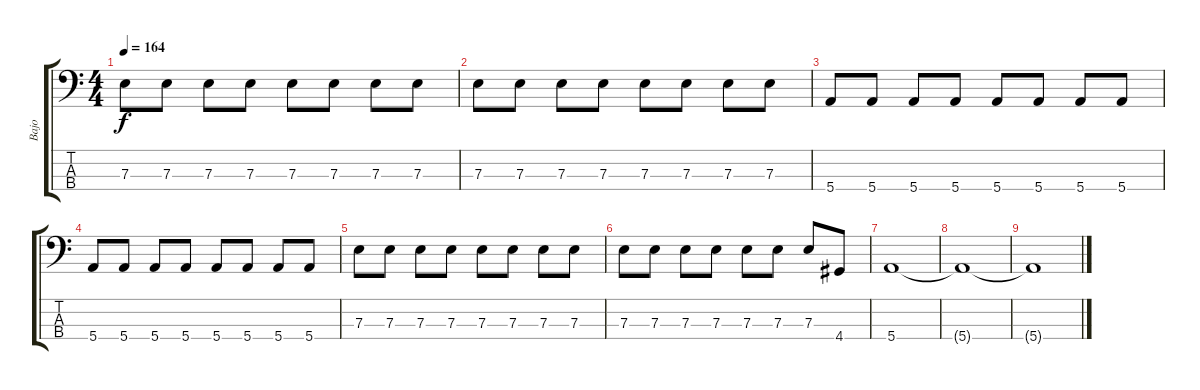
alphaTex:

\track ("Bajo" "Bajo") {instrument electricbassfinger}
\staff {score tabs}
\tuning (G2 D2 A1 E1) {hide}
\ts (4 4)
\tempo 164
\clef f4
\ks c
7.3.8{dy f} 7.3.8 7.3.8 7.3.8 7.3.8 7.3.8 7.3.8 7.3.8 |
7.3.8 7.3.8 7.3.8 7.3.8 7.3.8 7.3.8 7.3.8 7.3.8 |
5.4.8 5.4.8 5.4.8 5.4.8 5.4.8 5.4.8 5.4.8 5.4.8 |
5.4.8 5.4.8 5.4.8 5.4.8 5.4.8 5.4.8 5.4.8 5.4.8 |
7.3.8 7.3.8 7.3.8 7.3.8 7.3.8 7.3.8 7.3.8 7.3.8 |
7.3.8 7.3.8 7.3.8 7.3.8 7.3.8 7.3.8 7.3.8 4.4.8 |
5.4.1 |
5.4{t}.1 |
5.4{t}.1
